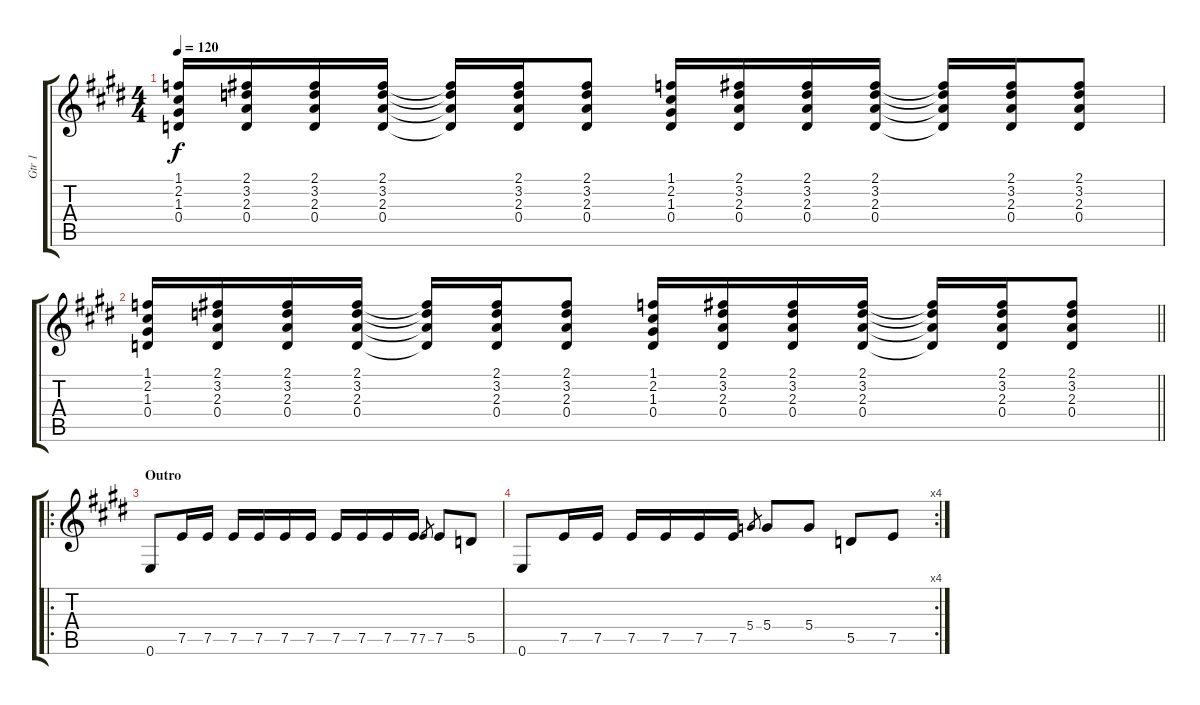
\track ("Gtr 1" "Gtr 1") {instrument distortionguitar}
\staff {score tabs}
\tuning (E4 B3 G3 D3 A2 E2) {hide}
\ts (4 4)
\tempo 120
\clef g2
\ks e
(1.1 2.2 1.3 0.4).16{dy f} (2.1 3.2 2.3 0.4).16 (2.1 3.2 2.3 0.4).16 (2.1 3.2 2.3 0.4).16 (2.1{t} 3.2{t} 2.3{t} 0.4{t}).16 (2.1 3.2 2.3 0.4).16 (2.1 3.2 2.3 0.4).8 (1.1 2.2 1.3 0.4).16 (2.1 3.2 2.3 0.4).16 (2.1 3.2 2.3 0.4).16 (2.1 3.2 2.3 0.4).16 (2.1{t} 3.2{t} 2.3{t} 0.4{t}).16 (2.1 3.2 2.3 0.4).16 (2.1 3.2 2.3 0.4).8 |
\barLineRight lightlight
(1.1 2.2 1.3 0.4).16 (2.1 3.2 2.3 0.4).16 (2.1 3.2 2.3 0.4).16 (2.1 3.2 2.3 0.4).16 (2.1{t} 3.2{t} 2.3{t} 0.4{t}).16 (2.1 3.2 2.3 0.4).16 (2.1 3.2 2.3 0.4).8 (1.1 2.2 1.3 0.4).16 (2.1 3.2 2.3 0.4).16 (2.1 3.2 2.3 0.4).16 (2.1 3.2 2.3 0.4).16 (2.1{t} 3.2{t} 2.3{t} 0.4{t}).16 (2.1 3.2 2.3 0.4).16 (2.1 3.2 2.3 0.4).8 |
\ro
\section ("" "Outro")
0.6.8 7.5.16 7.5.16 7.5.16 7.5.16 7.5.16 7.5.16 7.5.16 7.5.16 7.5.16 7.5.16 7.5.8{gr} 7.5.8 5.5.8 |
\rc 4
0.6.8 7.5.16 7.5.16 7.5.16 7.5.16 7.5.16 7.5.16 5.4.8{gr} 5.4.8 5.4.8 5.5.8 7.5.8
